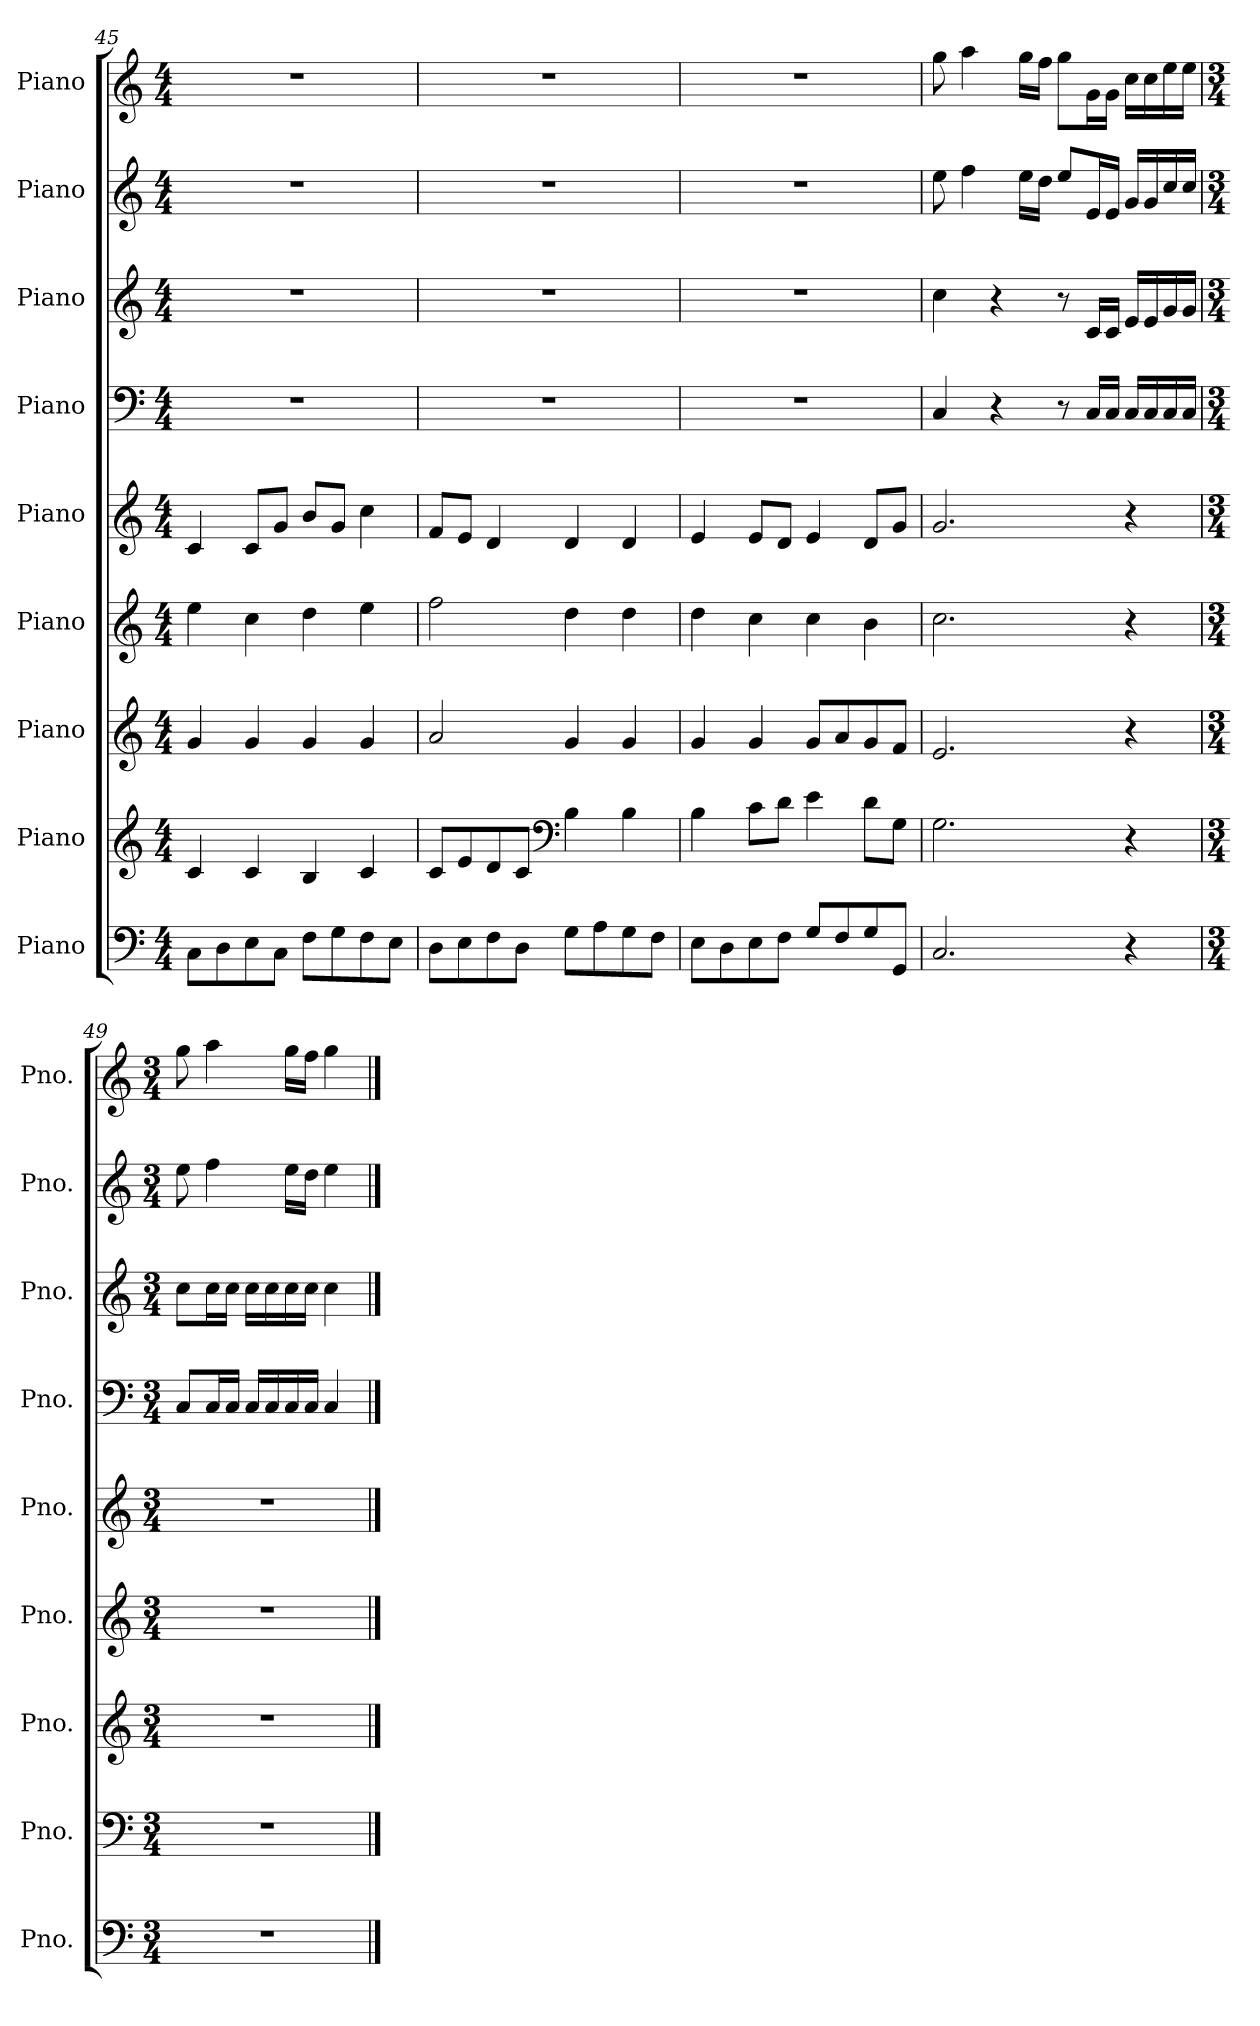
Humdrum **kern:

**kern	**kern	**kern	**kern	**kern	**kern	**kern	**kern	**kern
*part9	*part8	*part7	*part6	*part5	*part4	*part3	*part2	*part1
*staff9	*staff8	*staff7	*staff6	*staff5	*staff4	*staff3	*staff2	*staff1
*I"Piano	*I"Piano	*I"Piano	*I"Piano	*I"Piano	*I"Piano	*I"Piano	*I"Piano	*I"Piano
*I'Pno.	*I'Pno.	*I'Pno.	*I'Pno.	*I'Pno.	*I'Pno.	*I'Pno.	*I'Pno.	*I'Pno.
*clefF4	*clefG2	*clefG2	*clefG2	*clefG2	*clefF4	*clefG2	*clefG2	*clefG2
*k[]	*k[]	*k[]	*k[]	*k[]	*k[]	*k[]	*k[]	*k[]
*M4/4	*M4/4	*M4/4	*M4/4	*M4/4	*M4/4	*M4/4	*M4/4	*M4/4
=45	=45	=45	=45	=45	=45	=45	=45	=45
8C\L	4c/	4g/	4ee\	4c/	1r	1r	1r	1r
8D\	.	.	.	.	.	.	.	.
8E\	4c/	4g/	4cc\	8c/L	.	.	.	.
8C\J	.	.	.	8g/J	.	.	.	.
8F\L	4B/	4g/	4dd\	8b/L	.	.	.	.
8G\	.	.	.	8g/J	.	.	.	.
8F\	4c/	4g/	4ee\	4cc\	.	.	.	.
8E\J	.	.	.	.	.	.	.	.
!!LO:PB:g=z
=46	=46	=46	=46	=46	=46	=46	=46	=46
8D\L	8c/L	2a/	2ff\	8f/L	1r	1r	1r	1r
8E\	8e/	.	.	8e/J	.	.	.	.
8F\	8d/	.	.	4d/	.	.	.	.
8D\J	8c/J	.	.	.	.	.	.	.
*	*clefF4	*	*	*	*	*	*	*
8G\L	4B\	4g/	4dd\	4d/	.	.	.	.
8A\	.	.	.	.	.	.	.	.
8G\	4B\	4g/	4dd\	4d/	.	.	.	.
8F\J	.	.	.	.	.	.	.	.
=47	=47	=47	=47	=47	=47	=47	=47	=47
8E\L	4B\	4g/	4dd\	4e/	1r	1r	1r	1r
8D\	.	.	.	.	.	.	.	.
8E\	8c\L	4g/	4cc\	8e/L	.	.	.	.
8F\J	8d\J	.	.	8d/J	.	.	.	.
8G/L	4e\	8g/L	4cc\	4e/	.	.	.	.
8F/	.	8a/	.	.	.	.	.	.
8G/	8d\L	8g/	4b\	8d/L	.	.	.	.
8GG/J	8G\J	8f/J	.	8g/J	.	.	.	.
=48	=48	=48	=48	=48	=48	=48	=48	=48
2.C/	2.G\	2.e/	2.cc\	2.g/	4C/	4cc\	8ee\	8gg\
.	.	.	.	.	.	.	4ff\	4aa\
.	.	.	.	.	4r	4r	.	.
.	.	.	.	.	.	.	16ee\LL	16gg\LL
.	.	.	.	.	.	.	16dd\JJ	16ff\JJ
.	.	.	.	.	8r	8r	8ee/L	8gg\L
.	.	.	.	.	16C/LL	16c/LL	16e/L	16g\L
.	.	.	.	.	16C/JJ	16c/JJ	16e/JJ	16g\JJ
4r	4r	4r	4r	4r	16C/LL	16e/LL	16g/LL	16cc\LL
.	.	.	.	.	16C/	16e/	16g/	16cc\
.	.	.	.	.	16C/	16g/	16cc/	16ee\
.	.	.	.	.	16C/JJ	16g/JJ	16cc/JJ	16ee\JJ
=49	=49	=49	=49	=49	=49	=49	=49	=49
*M3/4	*M3/4	*M3/4	*M3/4	*M3/4	*M3/4	*M3/4	*M3/4	*M3/4
2.r	2.r	2.r	2.r	2.r	8C/L	8cc\L	8ee\	8gg\
.	.	.	.	.	16C/L	16cc\L	4ff\	4aa\
.	.	.	.	.	16C/JJ	16cc\JJ	.	.
.	.	.	.	.	16C/LL	16cc\LL	.	.
.	.	.	.	.	16C/	16cc\	.	.
.	.	.	.	.	16C/	16cc\	16ee\LL	16gg\LL
.	.	.	.	.	16C/JJ	16cc\JJ	16dd\JJ	16ff\JJ
.	.	.	.	.	4C/	4cc\	4ee\	4gg\
==	==	==	==	==	==	==	==	==
*-	*-	*-	*-	*-	*-	*-	*-	*-
